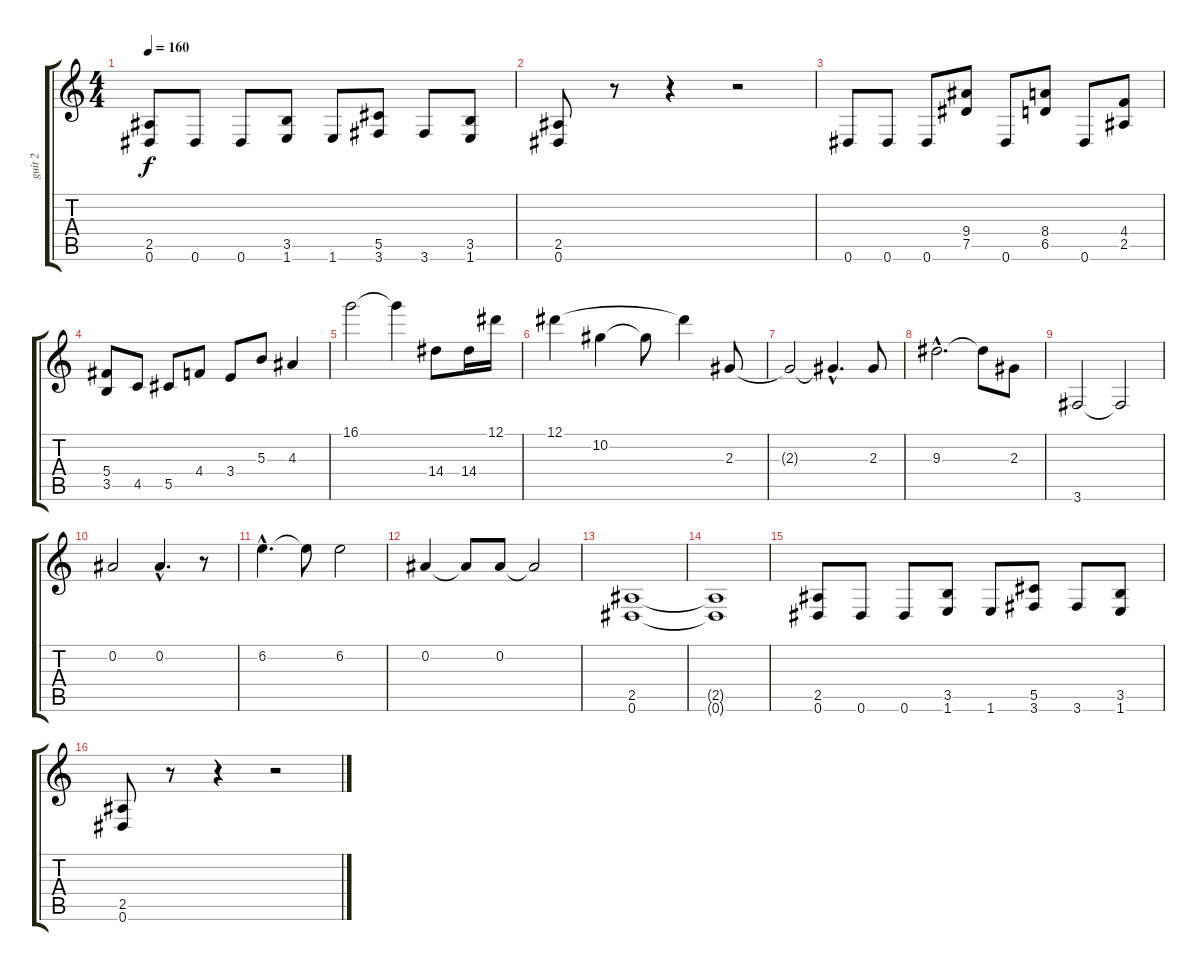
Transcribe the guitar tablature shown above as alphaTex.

\track ("guit 2" "guit 2") {instrument distortionguitar}
\staff {score tabs}
\tuning (Eb4 Bb3 Gb3 Db3 Ab2 Eb2) {hide}
\ts (4 4)
\tempo 160
\clef g2
\ks c
(2.5 0.6).8{dy f} 0.6.8 0.6.8 (3.5 1.6).8 1.6.8 (5.5 3.6).8 3.6.8 (3.5 1.6).8 |
(2.5 0.6).8 r.8 r.4 r.2 |
0.6.8 0.6.8 0.6.8 (9.4 7.5).8 0.6.8 (8.4 6.5).8 0.6.8 (4.4 2.5).8 |
(5.4 3.5).8 4.5.8 5.5.8 4.4.8 3.4.8 5.3.8 4.3.4 |
16.1.2 16.1{t}.4 14.4.8 14.4.16 12.1.16 |
12.1.4 10.2.4 10.2{t}.8 12.1{t}.4 2.3.8 |
2.3{t}.2 2.3{hac t}.4{d} 2.3.8 |
9.3{hac}.2{d} 9.3{t}.8 2.3.8 |
3.6.2 3.6{t}.2 |
0.2.2 0.2{hac}.4{d} r.8 |
6.2{hac}.4{d} 6.2{t}.8 6.2.2 |
0.2.4 0.2{t}.8 0.2.8 0.2{t}.2 |
(2.5 0.6).1 |
(2.5{t} 0.6{t}).1 |
(2.5 0.6).8 0.6.8 0.6.8 (3.5 1.6).8 1.6.8 (5.5 3.6).8 3.6.8 (3.5 1.6).8 |
(2.5 0.6).8 r.8 r.4 r.2
